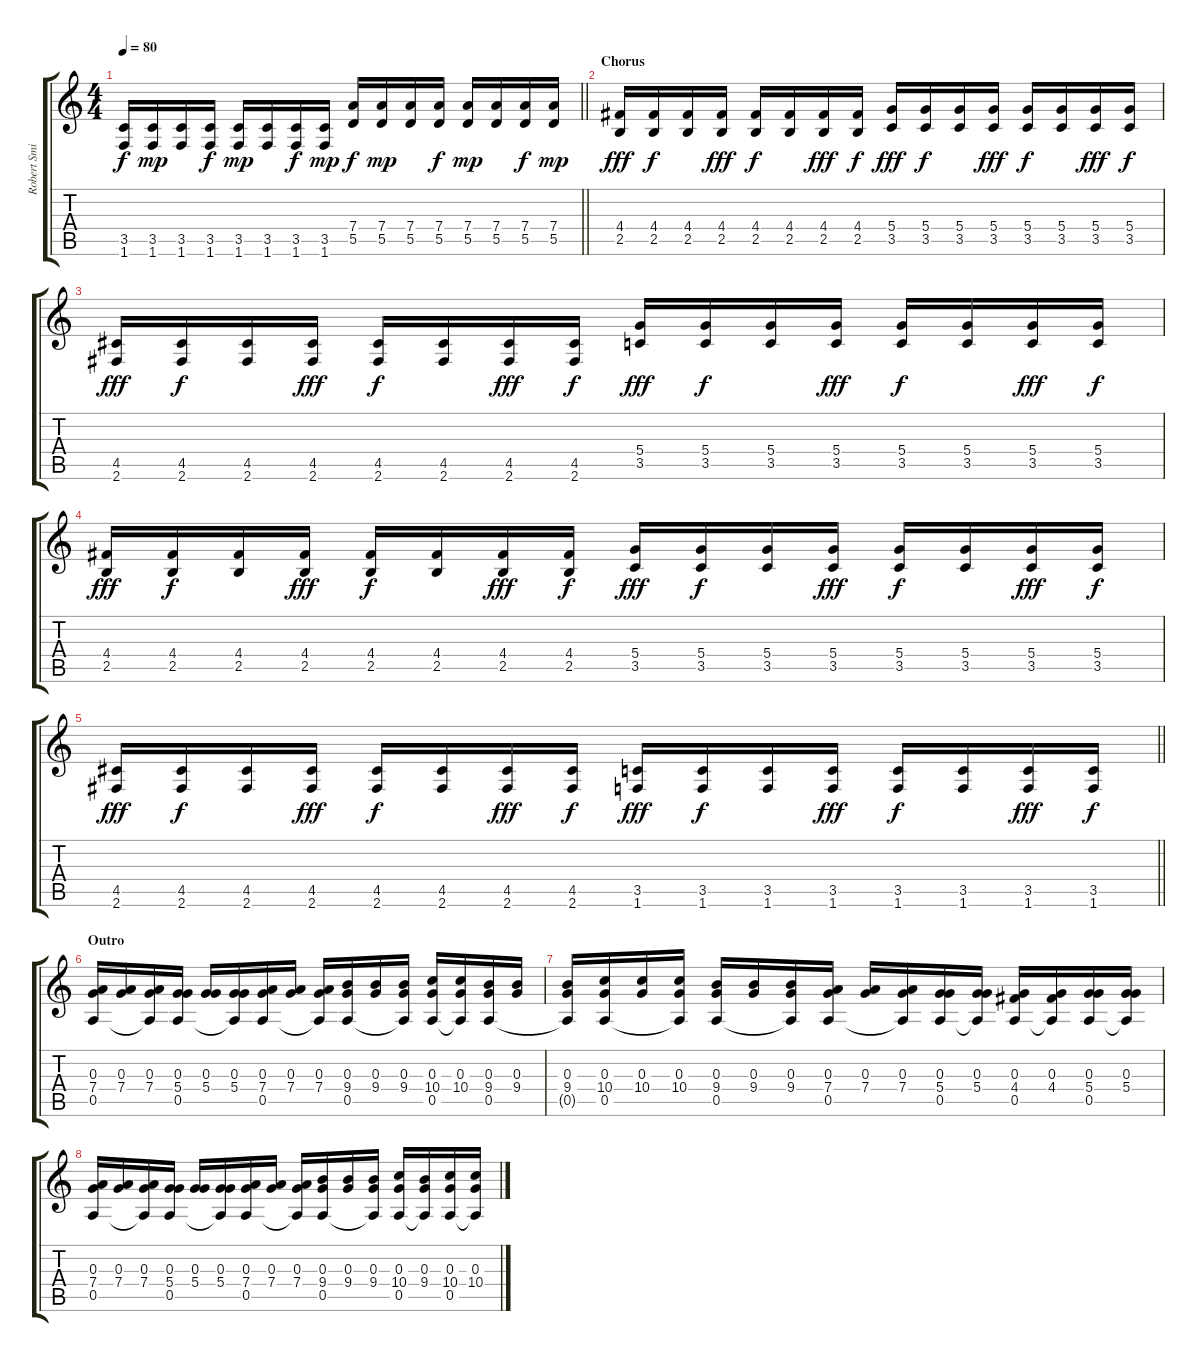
\track ("Robert Smith 1" "Robert Smi") {instrument electricguitarclean}
\staff {score tabs}
\tuning (E4 B3 G3 D3 A2 E2) {hide}
\ts (4 4)
\tempo 80
\clef g2
\barLineRight lightlight
\ks c
(3.5 1.6).16{dy f} (3.5 1.6).16{dy mp} (3.5 1.6).16 (3.5 1.6).16{dy f} (3.5 1.6).16{dy mp} (3.5 1.6).16 (3.5 1.6).16{dy f} (3.5 1.6).16{dy mp} (7.4 5.5).16{dy f} (7.4 5.5).16{dy mp} (7.4 5.5).16 (7.4 5.5).16{dy f} (7.4 5.5).16{dy mp} (7.4 5.5).16 (7.4 5.5).16{dy f} (7.4 5.5).16{dy mp} |
\section ("" "Chorus")
(4.4 2.5).16{dy fff} (4.4 2.5).16{dy f} (4.4 2.5).16 (4.4 2.5).16{dy fff} (4.4 2.5).16{dy f} (4.4 2.5).16 (4.4 2.5).16{dy fff} (4.4 2.5).16{dy f} (5.4 3.5).16{dy fff} (5.4 3.5).16{dy f} (5.4 3.5).16 (5.4 3.5).16{dy fff} (5.4 3.5).16{dy f} (5.4 3.5).16 (5.4 3.5).16{dy fff} (5.4 3.5).16{dy f} |
(4.5 2.6).16{dy fff} (4.5 2.6).16{dy f} (4.5 2.6).16 (4.5 2.6).16{dy fff} (4.5 2.6).16{dy f} (4.5 2.6).16 (4.5 2.6).16{dy fff} (4.5 2.6).16{dy f} (5.4 3.5).16{dy fff} (5.4 3.5).16{dy f} (5.4 3.5).16 (5.4 3.5).16{dy fff} (5.4 3.5).16{dy f} (5.4 3.5).16 (5.4 3.5).16{dy fff} (5.4 3.5).16{dy f} |
(4.4 2.5).16{dy fff} (4.4 2.5).16{dy f} (4.4 2.5).16 (4.4 2.5).16{dy fff} (4.4 2.5).16{dy f} (4.4 2.5).16 (4.4 2.5).16{dy fff} (4.4 2.5).16{dy f} (5.4 3.5).16{dy fff} (5.4 3.5).16{dy f} (5.4 3.5).16 (5.4 3.5).16{dy fff} (5.4 3.5).16{dy f} (5.4 3.5).16 (5.4 3.5).16{dy fff} (5.4 3.5).16{dy f} |
\barLineRight lightlight
(4.5 2.6).16{dy fff} (4.5 2.6).16{dy f} (4.5 2.6).16 (4.5 2.6).16{dy fff} (4.5 2.6).16{dy f} (4.5 2.6).16 (4.5 2.6).16{dy fff} (4.5 2.6).16{dy f} (3.5 1.6).16{dy fff} (3.5 1.6).16{dy f} (3.5 1.6).16 (3.5 1.6).16{dy fff} (3.5 1.6).16{dy f} (3.5 1.6).16 (3.5 1.6).16{dy fff} (3.5 1.6).16{dy f} |
\section ("" "Outro")
(0.3 7.4 0.5).16 (0.3 7.4).16 (0.3 7.4 0.5{t}).16 (0.3 5.4 0.5).16 (0.3 5.4).16 (0.3 5.4 0.5{t}).16 (0.3 7.4 0.5).16 (0.3 7.4).16 (0.3 7.4 0.5{t}).16 (0.3 9.4 0.5).16 (0.3 9.4).16 (0.3 9.4 0.5{t}).16 (0.3 10.4 0.5).16 (0.3 10.4 0.5{t}).16 (0.3 9.4 0.5).16 (0.3 9.4).16 |
(0.3 9.4 0.5{t}).16 (0.3 10.4 0.5).16 (0.3 10.4).16 (0.3 10.4 0.5{t}).16 (0.3 9.4 0.5).16 (0.3 9.4).16 (0.3 9.4 0.5{t}).16 (0.3 7.4 0.5).16 (0.3 7.4).16 (0.3 7.4 0.5{t}).16 (0.3 5.4 0.5).16 (0.3 5.4 0.5{t}).16 (0.3 4.4 0.5).16 (0.3 4.4 0.5{t}).16 (0.3 5.4 0.5).16 (0.3 5.4 0.5{t}).16 |
(0.3 7.4 0.5).16 (0.3 7.4).16 (0.3 7.4 0.5{t}).16 (0.3 5.4 0.5).16 (0.3 5.4).16 (0.3 5.4 0.5{t}).16 (0.3 7.4 0.5).16 (0.3 7.4).16 (0.3 7.4 0.5{t}).16 (0.3 9.4 0.5).16 (0.3 9.4).16 (0.3 9.4 0.5{t}).16 (0.3 10.4 0.5).16 (0.3 9.4 0.5{t}).16 (0.3 10.4 0.5).16 (0.3 10.4 0.5{t}).16
